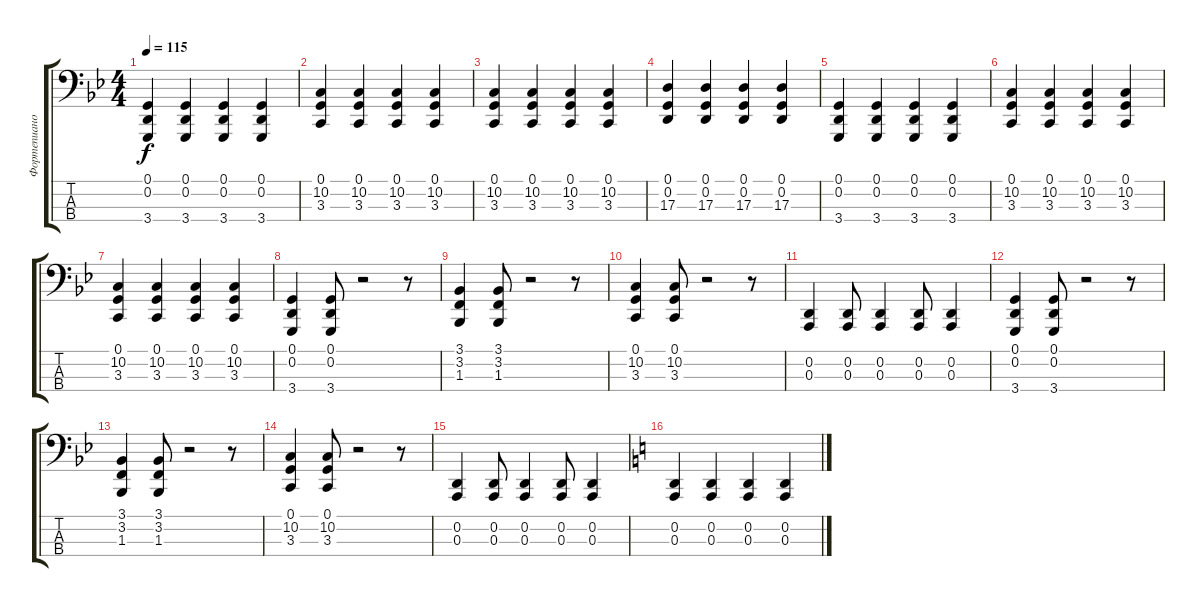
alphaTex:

\track ("Фортепиано" "Фортепиано") {instrument acousticgrandpiano}
\staff {score tabs}
\tuning (G2 D2 A1 E1) {hide}
\ts (4 4)
\tempo 115
\clef f4
\ks gminor
(0.1 0.2 3.4).4{dy f} (0.1 0.2 3.4).4 (0.1 0.2 3.4).4 (0.1 0.2 3.4).4 |
(0.1 10.2 3.3).4 (0.1 10.2 3.3).4 (0.1 10.2 3.3).4 (0.1 10.2 3.3).4 |
(0.1 10.2 3.3).4 (0.1 10.2 3.3).4 (0.1 10.2 3.3).4 (0.1 10.2 3.3).4 |
(0.1 0.2 17.3).4 (0.1 0.2 17.3).4 (0.1 0.2 17.3).4 (0.1 0.2 17.3).4 |
(0.1 0.2 3.4).4 (0.1 0.2 3.4).4 (0.1 0.2 3.4).4 (0.1 0.2 3.4).4 |
(0.1 10.2 3.3).4 (0.1 10.2 3.3).4 (0.1 10.2 3.3).4 (0.1 10.2 3.3).4 |
(0.1 10.2 3.3).4 (0.1 10.2 3.3).4 (0.1 10.2 3.3).4 (0.1 10.2 3.3).4 |
(0.1 0.2 3.4).4 (0.1 0.2 3.4).8 r.2 r.8 |
(3.1 3.2 1.3).4 (3.1 3.2 1.3).8 r.2 r.8 |
(0.1 10.2 3.3).4 (0.1 10.2 3.3).8 r.2 r.8 |
(0.2 0.3).4 (0.2 0.3).8 (0.2 0.3).4 (0.2 0.3).8 (0.2 0.3).4 |
(0.1 0.2 3.4).4 (0.1 0.2 3.4).8 r.2 r.8 |
(3.1 3.2 1.3).4 (3.1 3.2 1.3).8 r.2 r.8 |
(0.1 10.2 3.3).4 (0.1 10.2 3.3).8 r.2 r.8 |
(0.2 0.3).4 (0.2 0.3).8 (0.2 0.3).4 (0.2 0.3).8 (0.2 0.3).4 |
\ks aminor
(0.2 0.3).4 (0.2 0.3).4 (0.2 0.3).4 (0.2 0.3).4
